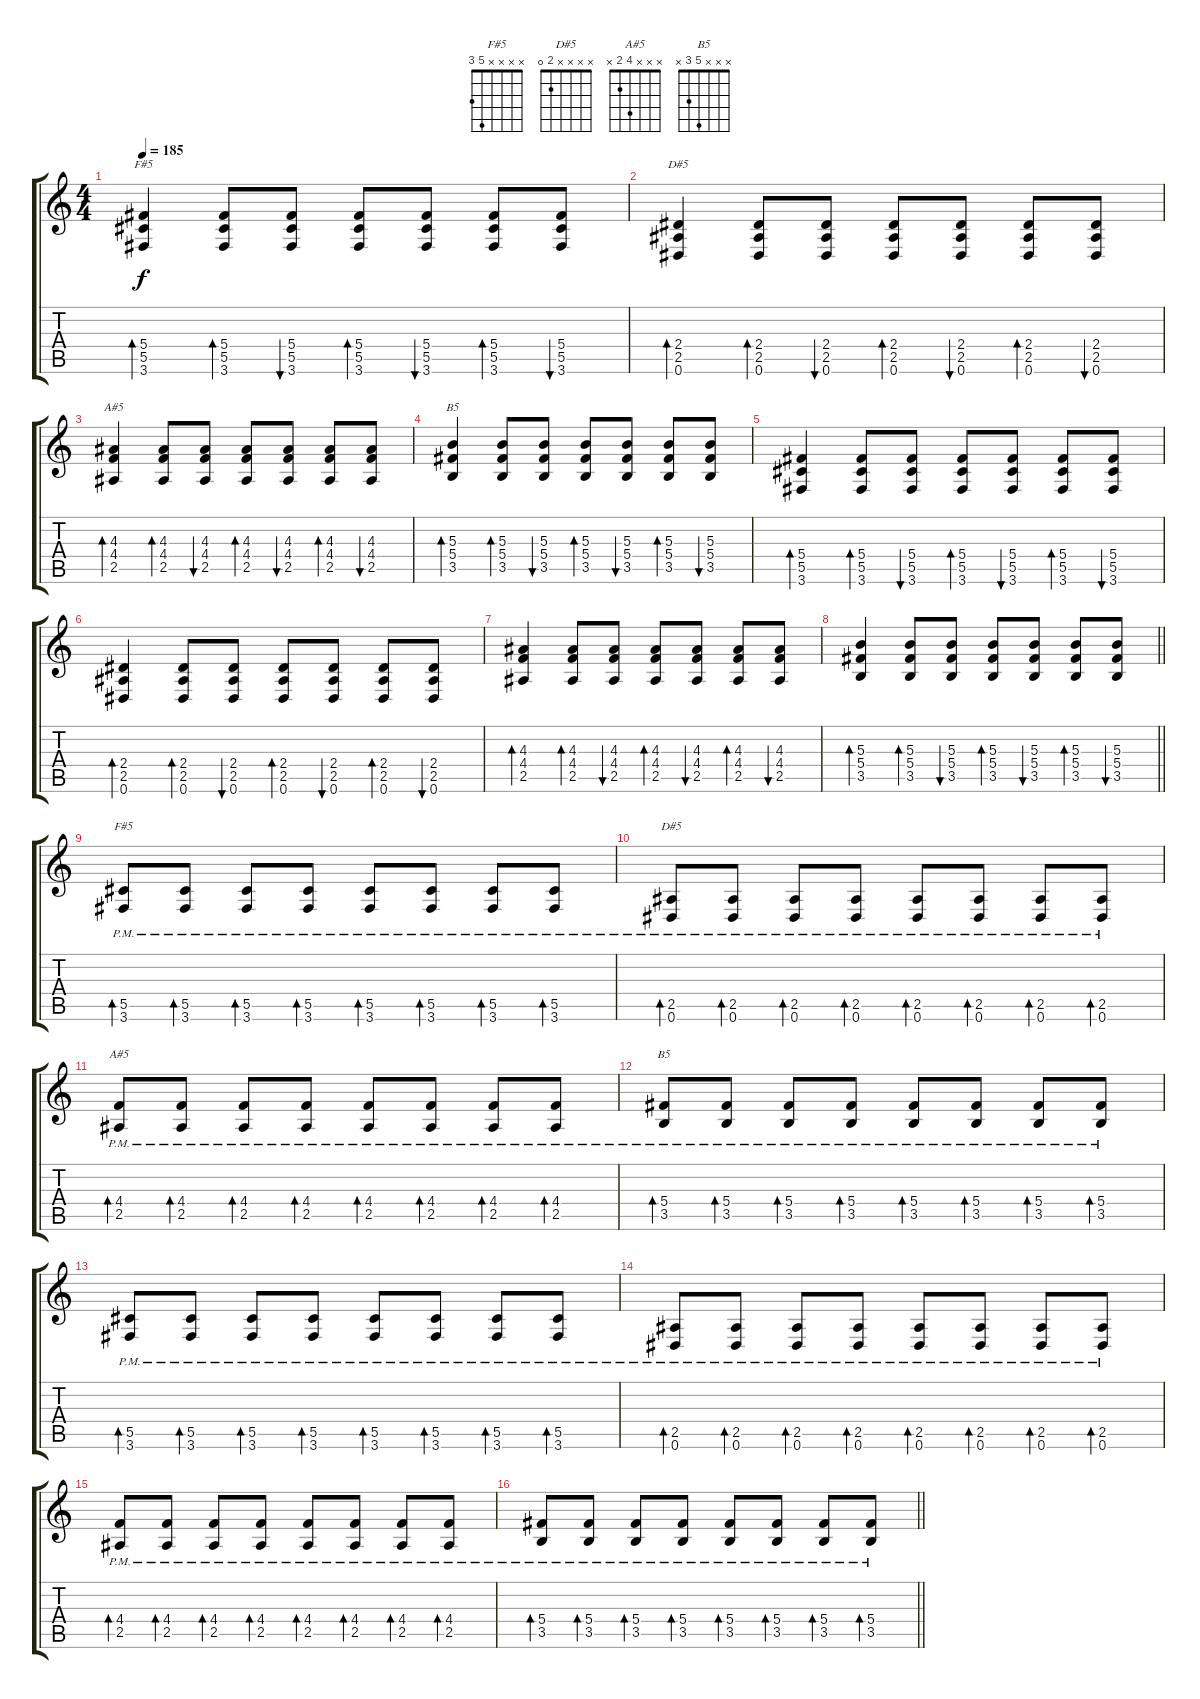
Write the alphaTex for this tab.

\track "" {instrument distortionguitar}
\staff {score tabs}
\tuning (Eb4 Bb3 Gb3 Db3 Ab2 Eb2) {hide}
\chord ("F#5" x x x 5 5 3)
\chord ("D#5" x x x 2 2 0) {barre 2}
\chord ("A#5" x x 4 4 2 x)
\chord ("B5" x x 5 5 3 x)
\chord ("F#5" x x x x 5 3)
\chord ("D#5" x x x x 2 0)
\chord ("A#5" x x x 4 2 x)
\chord ("B5" x x x 5 3 x)
\ts (4 4)
\tempo 185
\clef g2
\ks c
(5.4 5.5 3.6).4{bd 30 ch "F#5" dy f} (5.4 5.5 3.6).8{bd 30} (5.4 5.5 3.6).8{bu 30} (5.4 5.5 3.6).8{bd 30} (5.4 5.5 3.6).8{bu 30} (5.4 5.5 3.6).8{bd 30} (5.4 5.5 3.6).8{bu 30} |
(2.4 2.5 0.6).4{bd 30 ch "D#5"} (2.4 2.5 0.6).8{bd 30} (2.4 2.5 0.6).8{bu 30} (2.4 2.5 0.6).8{bd 30} (2.4 2.5 0.6).8{bu 30} (2.4 2.5 0.6).8{bd 30} (2.4 2.5 0.6).8{bu 30} |
(4.3 4.4 2.5).4{bd 30 ch "A#5"} (4.3 4.4 2.5).8{bd 30} (4.3 4.4 2.5).8{bu 30} (4.3 4.4 2.5).8{bd 30} (4.3 4.4 2.5).8{bu 30} (4.3 4.4 2.5).8{bd 30} (4.3 4.4 2.5).8{bu 30} |
(5.3 5.4 3.5).4{bd 30 ch "B5"} (5.3 5.4 3.5).8{bd 30} (5.3 5.4 3.5).8{bu 30} (5.3 5.4 3.5).8{bd 30} (5.3 5.4 3.5).8{bu 30} (5.3 5.4 3.5).8{bd 30} (5.3 5.4 3.5).8{bu 30} |
(5.4 5.5 3.6).4{bd 30} (5.4 5.5 3.6).8{bd 30} (5.4 5.5 3.6).8{bu 30} (5.4 5.5 3.6).8{bd 30} (5.4 5.5 3.6).8{bu 30} (5.4 5.5 3.6).8{bd 30} (5.4 5.5 3.6).8{bu 30} |
(2.4 2.5 0.6).4{bd 30} (2.4 2.5 0.6).8{bd 30} (2.4 2.5 0.6).8{bu 30} (2.4 2.5 0.6).8{bd 30} (2.4 2.5 0.6).8{bu 30} (2.4 2.5 0.6).8{bd 30} (2.4 2.5 0.6).8{bu 30} |
(4.3 4.4 2.5).4{bd 30} (4.3 4.4 2.5).8{bd 30} (4.3 4.4 2.5).8{bu 30} (4.3 4.4 2.5).8{bd 30} (4.3 4.4 2.5).8{bu 30} (4.3 4.4 2.5).8{bd 30} (4.3 4.4 2.5).8{bu 30} |
\barLineRight lightlight
(5.3 5.4 3.5).4{bd 30} (5.3 5.4 3.5).8{bd 30} (5.3 5.4 3.5).8{bu 30} (5.3 5.4 3.5).8{bd 30} (5.3 5.4 3.5).8{bu 30} (5.3 5.4 3.5).8{bd 30} (5.3 5.4 3.5).8{bu 30} |
(5.5{pm} 3.6{pm}).8{bd 30 ch "F#5"} (5.5{pm} 3.6{pm}).8{bd 30} (5.5{pm} 3.6{pm}).8{bd 30} (5.5{pm} 3.6{pm}).8{bd 30} (5.5{pm} 3.6{pm}).8{bd 30} (5.5{pm} 3.6{pm}).8{bd 30} (5.5{pm} 3.6{pm}).8{bd 30} (5.5{pm} 3.6{pm}).8{bd 30} |
(2.5{pm} 0.6{pm}).8{bd 30 ch "D#5"} (2.5{pm} 0.6{pm}).8{bd 30} (2.5{pm} 0.6{pm}).8{bd 30} (2.5{pm} 0.6{pm}).8{bd 30} (2.5{pm} 0.6{pm}).8{bd 30} (2.5{pm} 0.6{pm}).8{bd 30} (2.5{pm} 0.6{pm}).8{bd 30} (2.5{pm} 0.6{pm}).8{bd 30} |
(4.4{pm} 2.5{pm}).8{bd 30 ch "A#5"} (4.4{pm} 2.5{pm}).8{bd 30} (4.4{pm} 2.5{pm}).8{bd 30} (4.4{pm} 2.5{pm}).8{bd 30} (4.4{pm} 2.5{pm}).8{bd 30} (4.4{pm} 2.5{pm}).8{bd 30} (4.4{pm} 2.5{pm}).8{bd 30} (4.4{pm} 2.5{pm}).8{bd 30} |
(5.4{pm} 3.5{pm}).8{bd 30 ch "B5"} (5.4{pm} 3.5{pm}).8{bd 30} (5.4{pm} 3.5{pm}).8{bd 30} (5.4{pm} 3.5{pm}).8{bd 30} (5.4{pm} 3.5{pm}).8{bd 30} (5.4{pm} 3.5{pm}).8{bd 30} (5.4{pm} 3.5{pm}).8{bd 30} (5.4{pm} 3.5{pm}).8{bd 30} |
(5.5{pm} 3.6{pm}).8{bd 30} (5.5{pm} 3.6{pm}).8{bd 30} (5.5{pm} 3.6{pm}).8{bd 30} (5.5{pm} 3.6{pm}).8{bd 30} (5.5{pm} 3.6{pm}).8{bd 30} (5.5{pm} 3.6{pm}).8{bd 30} (5.5{pm} 3.6{pm}).8{bd 30} (5.5{pm} 3.6{pm}).8{bd 30} |
(2.5{pm} 0.6{pm}).8{bd 30} (2.5{pm} 0.6{pm}).8{bd 30} (2.5{pm} 0.6{pm}).8{bd 30} (2.5{pm} 0.6{pm}).8{bd 30} (2.5{pm} 0.6{pm}).8{bd 30} (2.5{pm} 0.6{pm}).8{bd 30} (2.5{pm} 0.6{pm}).8{bd 30} (2.5{pm} 0.6{pm}).8{bd 30} |
(4.4{pm} 2.5{pm}).8{bd 30} (4.4{pm} 2.5{pm}).8{bd 30} (4.4{pm} 2.5{pm}).8{bd 30} (4.4{pm} 2.5{pm}).8{bd 30} (4.4{pm} 2.5{pm}).8{bd 30} (4.4{pm} 2.5{pm}).8{bd 30} (4.4{pm} 2.5{pm}).8{bd 30} (4.4{pm} 2.5{pm}).8{bd 30} |
\barLineRight lightlight
(5.4{pm} 3.5{pm}).8{bd 30} (5.4{pm} 3.5{pm}).8{bd 30} (5.4{pm} 3.5{pm}).8{bd 30} (5.4{pm} 3.5{pm}).8{bd 30} (5.4{pm} 3.5{pm}).8{bd 30} (5.4{pm} 3.5{pm}).8{bd 30} (5.4{pm} 3.5{pm}).8{bd 30} (5.4{pm} 3.5{pm}).8{bd 30}
